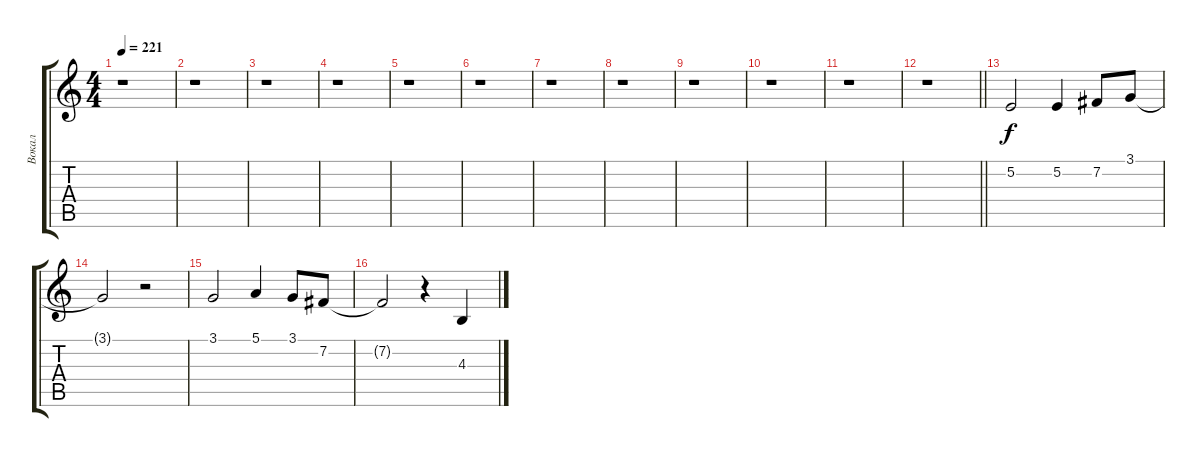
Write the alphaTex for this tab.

\track ("Вокал" "Вокал") {instrument oboe}
\staff {score tabs}
\tuning (E4 B3 G3 D3 A2 E2) {hide}
\ts (4 4)
\tempo 221
\clef g2
\ks c
r.1{dy f} |
r.1 |
r.1 |
r.1 |
r.1 |
r.1 |
r.1 |
r.1 |
r.1 |
r.1 |
r.1 |
\barLineRight lightlight
r.1 |
5.2.2 5.2.4 7.2.8 3.1.8 |
3.1{t}.2 r.2 |
3.1.2 5.1.4 3.1.8 7.2.8 |
7.2{t}.2 r.4 4.3.4
